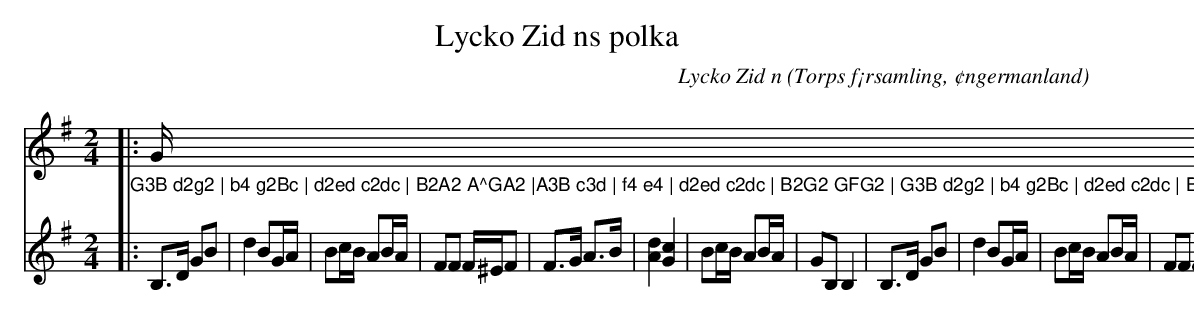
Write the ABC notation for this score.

X:1
T:Lycko Zid ns polka
O:Torps f¡rsamling, ¢ngermanland
C: Lycko Zid n
M:2/4
L:1/16
K:G
V:1
|:_"G" G3B d2g2 | b4 g2Bc | d2ed c2dc | B2A2 A^GA2 |A3B c3d | f4 e4 | d2ed c2dc | B2G2 GFG2 | G3B d2g2 | b4 g2Bc | d2ed c2dc | B2A2 A^GA2 | A3B c3d | f4 e4 | d2^cd edef | g2[gdB]2[gdB]2 z2 :][: cege cege | c2[c'ge][c'ge] [c'ge]2[c'ge]2 | Bdgd Bdgd | B2[bgd][bgd] [bgd]2[bgd]2 | A3B c2d2 | f4 e4 | d2ed c2dc | B2G2 GGG2 | cege cege | c2[c'ge][c'ge] [c'ge]2[c'ge]2 | Bdgd Bdgd | B2[bgd][bgd] [bgd]2[bgd]2 | A3B c2d2 | f4 e4 | d2^cd edef | g2[gdB]2[gdB]2 z2 :]
V:2
|: B,3D G2B2 | d4 B2GA | B2cB A2BA | F2F2 F^EF2 | F3G A3B | [dA]4 [cG]4 | B2cB A2BA | G2B,2 B,4 | B,3D G2B2 | d4 B2GA | B2cB A2BA | F2F2 F^EF2 | F3G A3B | A4 G4 | F4 cd_dc | Bdgd B2 z2 :][ EGcG EGcG | E2ec GecG | DGBG DGBG | D2BG DBGD | C3D E2F2 | ABAG FGFE | D4 C4 | B,DGB d2 z2 | EGcG EGcG | E2ec GecG | DGBG DGBG | D2BG DBGD | C3D E2F2 | ABAG FGFE | D2c2 cd_dc | BdBd B2 z2 :]
